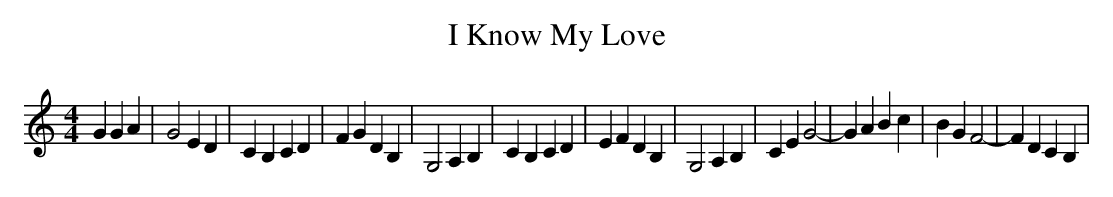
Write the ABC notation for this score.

X:1
T:I Know My Love
M:4/4
L:1/4
K:C
 G G A| G2 E D| C B, C D| F G D B,| G,2 A, B,| C B, C D| E F D B,|\
 G,2 A, B,| C E G2-| G A B c| B G F2-| F D C B,|
